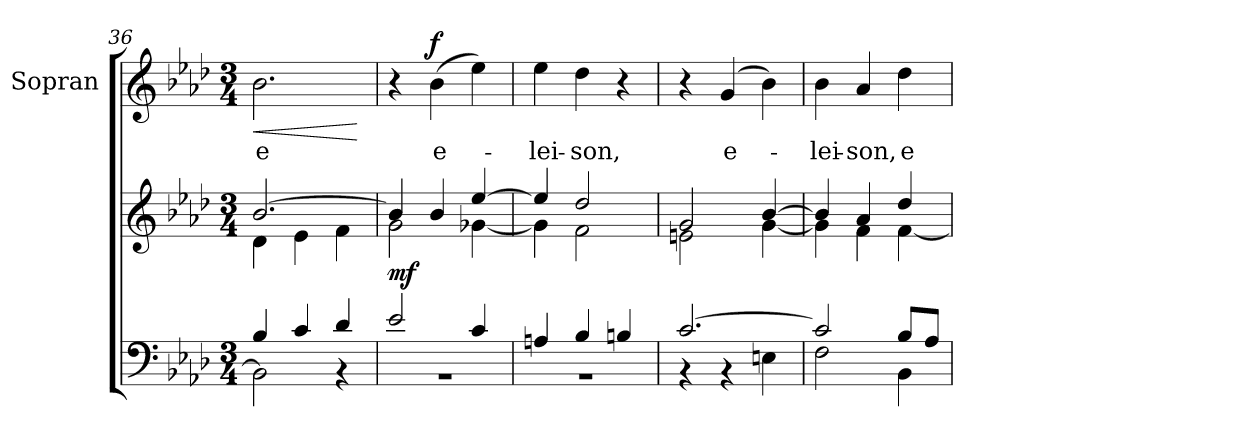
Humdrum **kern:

**kern	**kern	**dynam	**kern	**text	**dynam
*part2	*part2	*part2	*part1	*part1	*part1
*staff3	*staff2	*staff2/3	*staff1	*staff1	*staff1
*	*	*	*I"Sopran	*	*
*	*	*	*I'S.	*	*
*clefF4	*clefG2	*	*clefG2	*	*
*k[b-e-a-d-]	*k[b-e-a-d-]	*	*k[b-e-a-d-]	*	*
*A-:	*A-:	*	*A-:	*	*
*M3/4	*M3/4	*	*M3/4	*	*
=36	=36	=36	=36	=36	=36
*^	*^	*	*	*	*
!	!	!	!	!	!	!LO:LY:b	!LO:HP:b
4B-/	2BB-\]	[>2.b-/	4d-\	.	2.b-\	-e	<
4c/	.	.	4e-\	.	.	.	.
4d-/	4rAA	.	4f\	.	.	.	.
*v	*v	*	*	*	*	*	*
*	*v	*v	*	*	*	*
.	.	.	.	.	[
=37	=37	=37	=37	=37	=37
*^	*	*	*	*	*
!	!LO:N:vis=1	!	!LO:DY:b	!	!	!
*	*	*^	*	*	*	*
2e-/	2.rBB	4b-/]	2g\	mf	4r	.	.
!	!	!	!	!	!	!LO:LY:b	!LO:DY:a
.	.	4b-/	.	.	(>4b-\	e-	f
4c/	.	[>4ee-/	[<4g-X\	.	4ee-\)	.	.
=38	=38	=38	=38	=38	=38	=38	=38
!	!LO:N:vis=1	!	!	!	!	!LO:LY:b	!
4An/	2.rBB	4ee-/]	4g-\]	.	4ee-\	-lei-	.
!	!	!	!	!	!	!LO:LY:b	!
4B-/	.	2dd-/	2f\	.	4dd-\	-son,	.
4Bn/	.	.	.	.	4r	.	.
=39	=39	=39	=39	=39	=39	=39	=39
[>2.c/	4r	2g/	2en\	.	4r	.	.
!	!	!	!	!	!	!LO:LY:b	!
.	4r	.	.	.	(4g/	e-	.
.	4En\	[>4b-/	[<4g\	.	4b-\)	.	.
=40	=40	=40	=40	=40	=40	=40	=40
!	!	!	!	!	!	!LO:LY:b	!
2c/]	2F\	4b-/]	4g\]	.	4b-\	-lei-	.
!	!	!	!	!	!	!LO:LY:b	!
.	.	4a-/	4f\	.	4a-/	-son,	.
!	!	!	!	!	!	!LO:LY:b	!
8B-/L	4BB-\	4dd-/	[<4f\	.	4dd-\	e-	.
8A-/J	.	.	.	.	.	.	.
*v	*v	*	*	*	*	*	*
*	*v	*v	*	*	*	*
=	=	=	=	=	=
*-	*-	*-	*-	*-	*-
